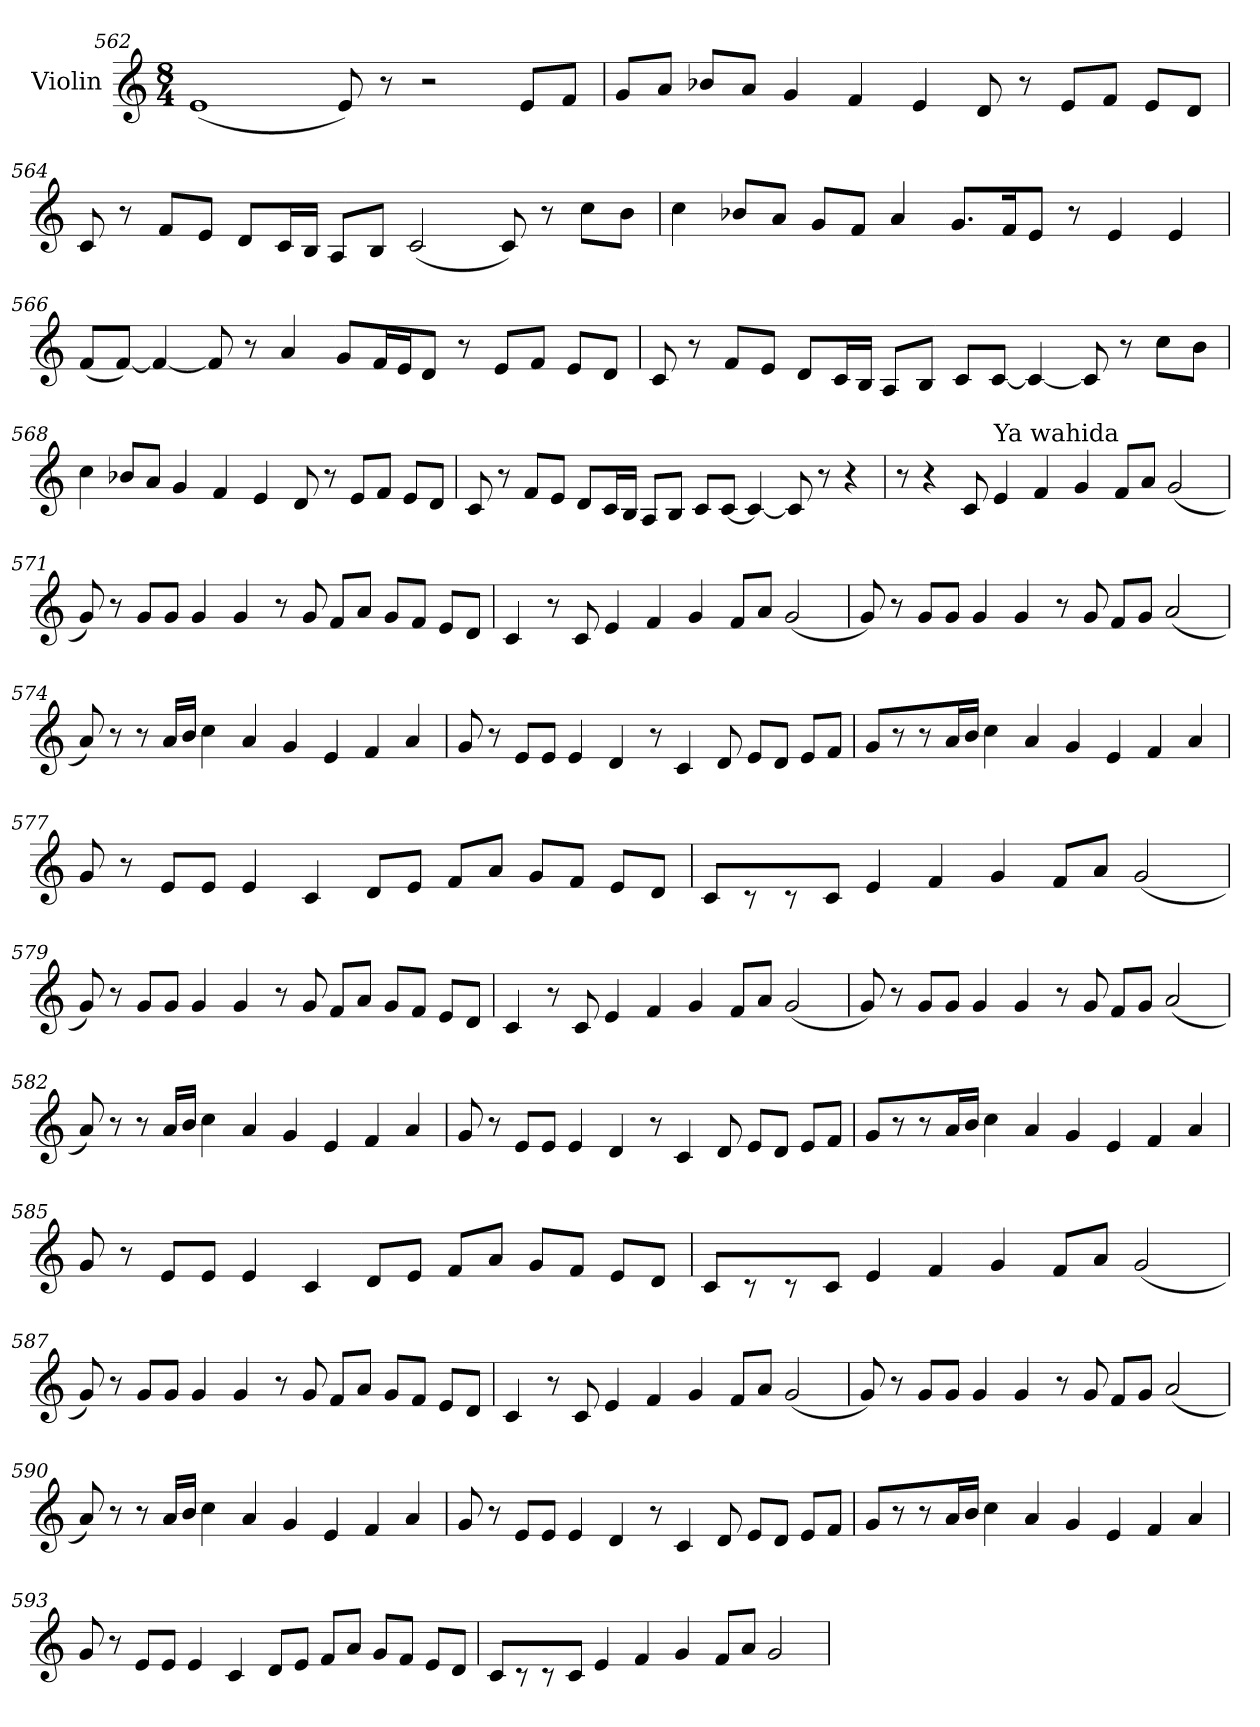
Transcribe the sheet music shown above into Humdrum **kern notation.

**kern
*part1
*staff1
*I"Violin
*clefG2
*k[]
*M8/4
=562
(<1e
8e/)
8r
2r
8e/L
8f/J
!!LO:PB:g=z
=563
8g/L
8a/J
8b-X/L
8a/J
4g/
4f/
4e/
8d/
8r
8e/L
8f/J
8e/L
8d/J
=564
8c/
8r
8f/L
8e/J
8d/L
16c/L
16B/JJ
8A/L
8B/J
(<2c/
8c/)
8r
8cc\L
8b\J
!!LO:LB:g=z
=565
4cc\
8b-X/L
8a/J
8g/L
8f/J
4a/
8.g/L
16f/K
8e/J
8r
4e/
4e/
=566
(<8f/L
[8f/J)
4f/_
8f/]
8r
4a/
8g/L
16f/L
16e/J
8d/J
8r
8e/L
8f/J
8e/L
8d/J
!!LO:LB:g=z
=567
8c/
8r
8f/L
8e/J
8d/L
16c/L
16B/JJ
8A/L
8B/J
8c/L
[8c/J
4c/_
8c/]
8r
8cc\L
8b\J
=568
4cc\
8b-X/L
8a/J
4g/
4f/
4e/
8d/
8r
8e/L
8f/J
8e/L
8d/J
!!LO:LB:g=z
=569
8c/
8r
8f/L
8e/J
8d/L
16c/L
16B/JJ
8A/L
8B/J
8c/L
[8c/J
4c/_
8c/]
8r
4r
=570
8r
4r
8c/
!LO:TX:a:t=Ya wahida
4e/
4f/
4g/
8f/L
8a/J
(<2g/
!!LO:LB:g=z
=571
8g/)
8r
8g/L
8g/J
4g/
4g/
8r
8g/
8f/L
8a/J
8g/L
8f/J
8e/L
8d/J
=572
4c/
8r
8c/
4e/
4f/
4g/
8f/L
8a/J
(<2g/
!!LO:LB:g=z
=573
8g/)
8r
8g/L
8g/J
4g/
4g/
8r
8g/
8f/L
8g/J
(<2a/
=574
8a/)
8r
8r
16a/LL
16b/JJ
4cc\
4a/
4g/
4e/
4f/
4a/
!!LO:LB:g=z
=575
8g/
8r
8e/L
8e/J
4e/
4d/
8r
4c/
8d/
8e/L
8d/J
8e/L
8f/J
=576
8g/L
8r
8r
16a/L
16b/JJ
4cc\
4a/
4g/
4e/
4f/
4a/
!!LO:LB:g=z
=577
8g/
8r
8e/L
8e/J
4e/
4c/
8d/L
8e/J
8f/L
8a/J
8g/L
8f/J
8e/L
8d/J
=578
8c/L
8r
8r
8c/J
4e/
4f/
4g/
8f/L
8a/J
(<2g/
!!LO:PB:g=z
=579
8g/)
8r
8g/L
8g/J
4g/
4g/
8r
8g/
8f/L
8a/J
8g/L
8f/J
8e/L
8d/J
=580
4c/
8r
8c/
4e/
4f/
4g/
8f/L
8a/J
(<2g/
!!LO:LB:g=z
=581
8g/)
8r
8g/L
8g/J
4g/
4g/
8r
8g/
8f/L
8g/J
(<2a/
=582
8a/)
8r
8r
16a/LL
16b/JJ
4cc\
4a/
4g/
4e/
4f/
4a/
!!LO:LB:g=z
=583
8g/
8r
8e/L
8e/J
4e/
4d/
8r
4c/
8d/
8e/L
8d/J
8e/L
8f/J
=584
8g/L
8r
8r
16a/L
16b/JJ
4cc\
4a/
4g/
4e/
4f/
4a/
!!LO:LB:g=z
=585
8g/
8r
8e/L
8e/J
4e/
4c/
8d/L
8e/J
8f/L
8a/J
8g/L
8f/J
8e/L
8d/J
=586
8c/L
8r
8r
8c/J
4e/
4f/
4g/
8f/L
8a/J
(<2g/
!!LO:LB:g=z
=587
8g/)
8r
8g/L
8g/J
4g/
4g/
8r
8g/
8f/L
8a/J
8g/L
8f/J
8e/L
8d/J
=588
4c/
8r
8c/
4e/
4f/
4g/
8f/L
8a/J
(<2g/
!!LO:LB:g=z
=589
8g/)
8r
8g/L
8g/J
4g/
4g/
8r
8g/
8f/L
8g/J
(<2a/
=590
8a/)
8r
8r
16a/LL
16b/JJ
4cc\
4a/
4g/
4e/
4f/
4a/
!!LO:LB:g=z
=591
8g/
8r
8e/L
8e/J
4e/
4d/
8r
4c/
8d/
8e/L
8d/J
8e/L
8f/J
=592
8g/L
8r
8r
16a/L
16b/JJ
4cc\
4a/
4g/
4e/
4f/
4a/
!!LO:LB:g=z
=593
8g/
8r
8e/L
8e/J
4e/
4c/
8d/L
8e/J
8f/L
8a/J
8g/L
8f/J
8e/L
8d/J
=594
8c/L
8r
8r
8c/J
4e/
4f/
4g/
8f/L
8a/J
2g/
=
*-
